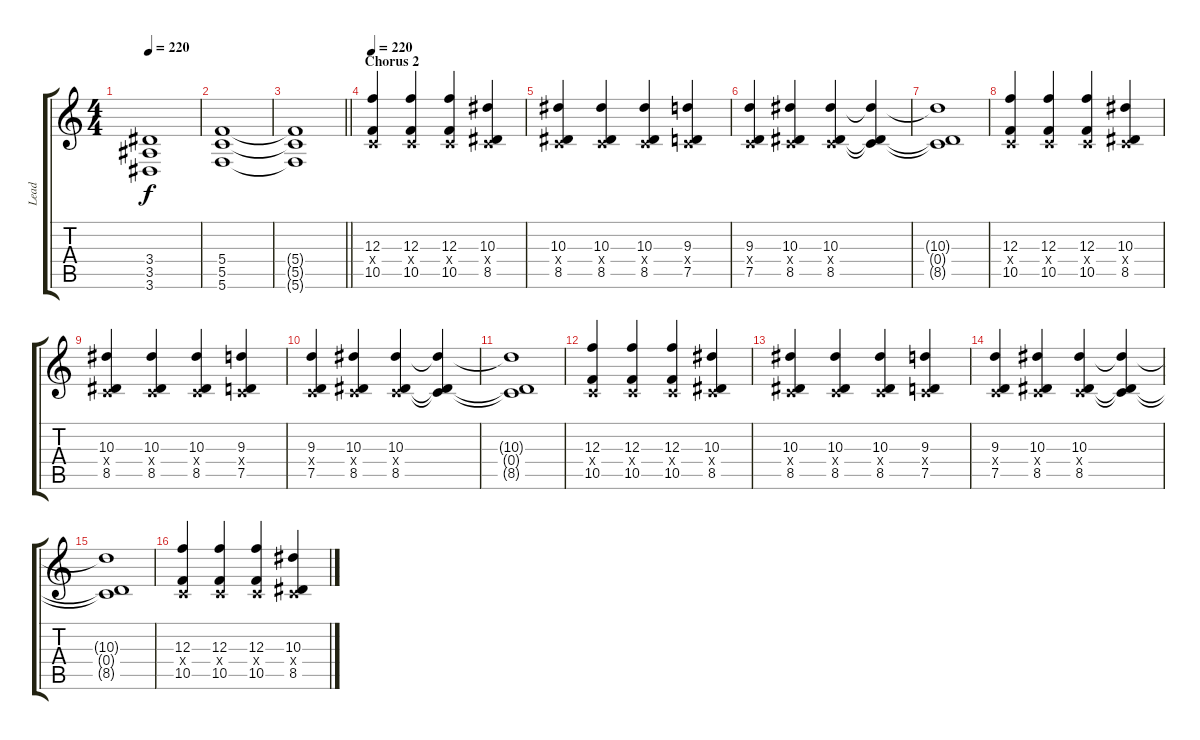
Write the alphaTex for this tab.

\track ("Lead" "Lead") {instrument distortionguitar}
\staff {score tabs}
\tuning (D4 A3 F3 C3 G2 C2) {hide}
\ts (4 4)
\tempo 220
\clef g2
\ks c
(3.4{t} 3.5{t} 3.6{t}).1{dy f} |
(5.4 5.5 5.6).1 |
\barLineRight lightlight
(5.4{t} 5.5{t} 5.6{t}).1 |
\section ("" "Chorus 2")
\tempo 220
(12.3 0.4{x} 10.5).4 (12.3 0.4{x} 10.5).4 (12.3 0.4{x} 10.5).4 (10.3 0.4{x} 8.5).4 |
(10.3 0.4{x} 8.5).4 (10.3 0.4{x} 8.5).4 (10.3 0.4{x} 8.5).4 (9.3 0.4{x} 7.5).4 |
(9.3 0.4{x} 7.5).4 (10.3 0.4{x} 8.5).4 (10.3 0.4{x} 8.5).4 (10.3{t} 0.4{t} 8.5{t}).4 |
(10.3{t} 0.4{t} 8.5{t}).1 |
(12.3 0.4{x} 10.5).4 (12.3 0.4{x} 10.5).4 (12.3 0.4{x} 10.5).4 (10.3 0.4{x} 8.5).4 |
(10.3 0.4{x} 8.5).4 (10.3 0.4{x} 8.5).4 (10.3 0.4{x} 8.5).4 (9.3 0.4{x} 7.5).4 |
(9.3 0.4{x} 7.5).4 (10.3 0.4{x} 8.5).4 (10.3 0.4{x} 8.5).4 (10.3{t} 0.4{t} 8.5{t}).4 |
(10.3{t} 0.4{t} 8.5{t}).1 |
(12.3 0.4{x} 10.5).4 (12.3 0.4{x} 10.5).4 (12.3 0.4{x} 10.5).4 (10.3 0.4{x} 8.5).4 |
(10.3 0.4{x} 8.5).4 (10.3 0.4{x} 8.5).4 (10.3 0.4{x} 8.5).4 (9.3 0.4{x} 7.5).4 |
(9.3 0.4{x} 7.5).4 (10.3 0.4{x} 8.5).4 (10.3 0.4{x} 8.5).4 (10.3{t} 0.4{t} 8.5{t}).4 |
(10.3{t} 0.4{t} 8.5{t}).1 |
(12.3 0.4{x} 10.5).4 (12.3 0.4{x} 10.5).4 (12.3 0.4{x} 10.5).4 (10.3 0.4{x} 8.5).4
